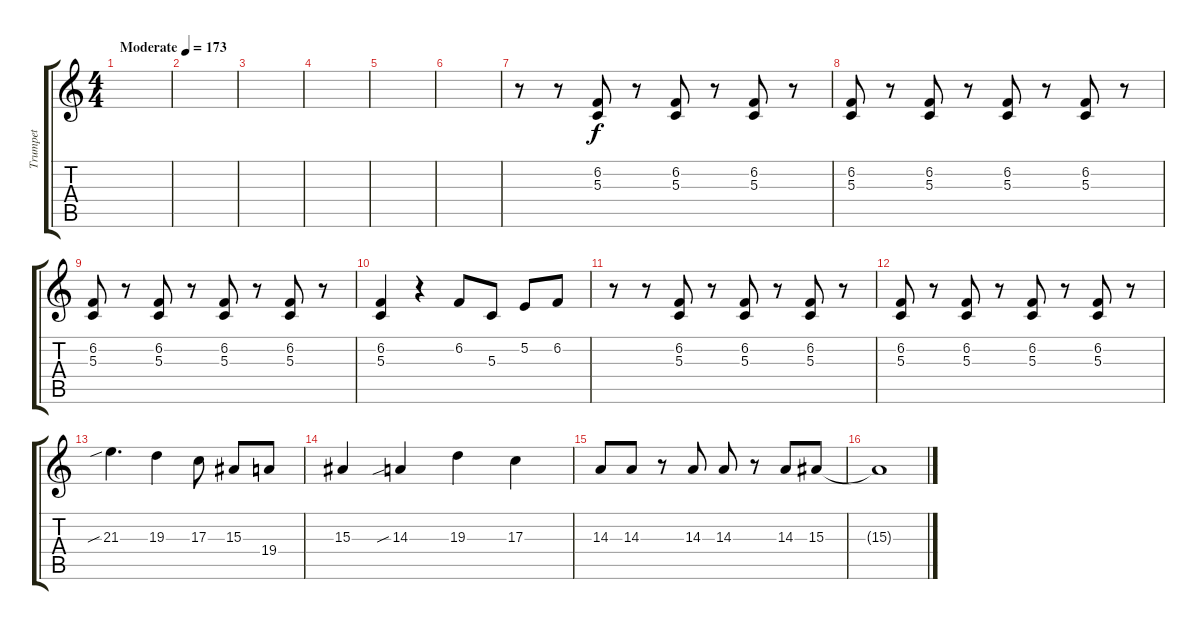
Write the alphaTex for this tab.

\track ("Trumpet" "Trumpet") {instrument trumpet}
\staff {score tabs}
\tuning (E4 B3 G3 D3 A2 E2) {hide}
\ts (4 4)
\tempo (173 "Moderate")
\clef g2
\ks c
|
|
|
|
|
|
r.8 r.8 (6.2 5.3).8 r.8 (6.2 5.3).8 r.8 (6.2 5.3).8 r.8 |
(6.2 5.3).8 r.8 (6.2 5.3).8 r.8 (6.2 5.3).8 r.8 (6.2 5.3).8 r.8 |
(6.2 5.3).8 r.8 (6.2 5.3).8 r.8 (6.2 5.3).8 r.8 (6.2 5.3).8 r.8 |
(6.2 5.3).4 r.4 6.2.8 5.3.8 5.2.8 6.2.8 |
r.8 r.8 (6.2 5.3).8 r.8 (6.2 5.3).8 r.8 (6.2 5.3).8 r.8 |
(6.2 5.3).8 r.8 (6.2 5.3).8 r.8 (6.2 5.3).8 r.8 (6.2 5.3).8 r.8 |
21.3{sib}.4{d} 19.3.4 17.3.8 15.3.8 19.4.8 |
15.3.4 14.3{sib}.4 19.3.4 17.3.4 |
14.3.8 14.3.8 r.8 14.3.8 14.3.8 r.8 14.3.8 15.3.8 |
15.3{t}.1
